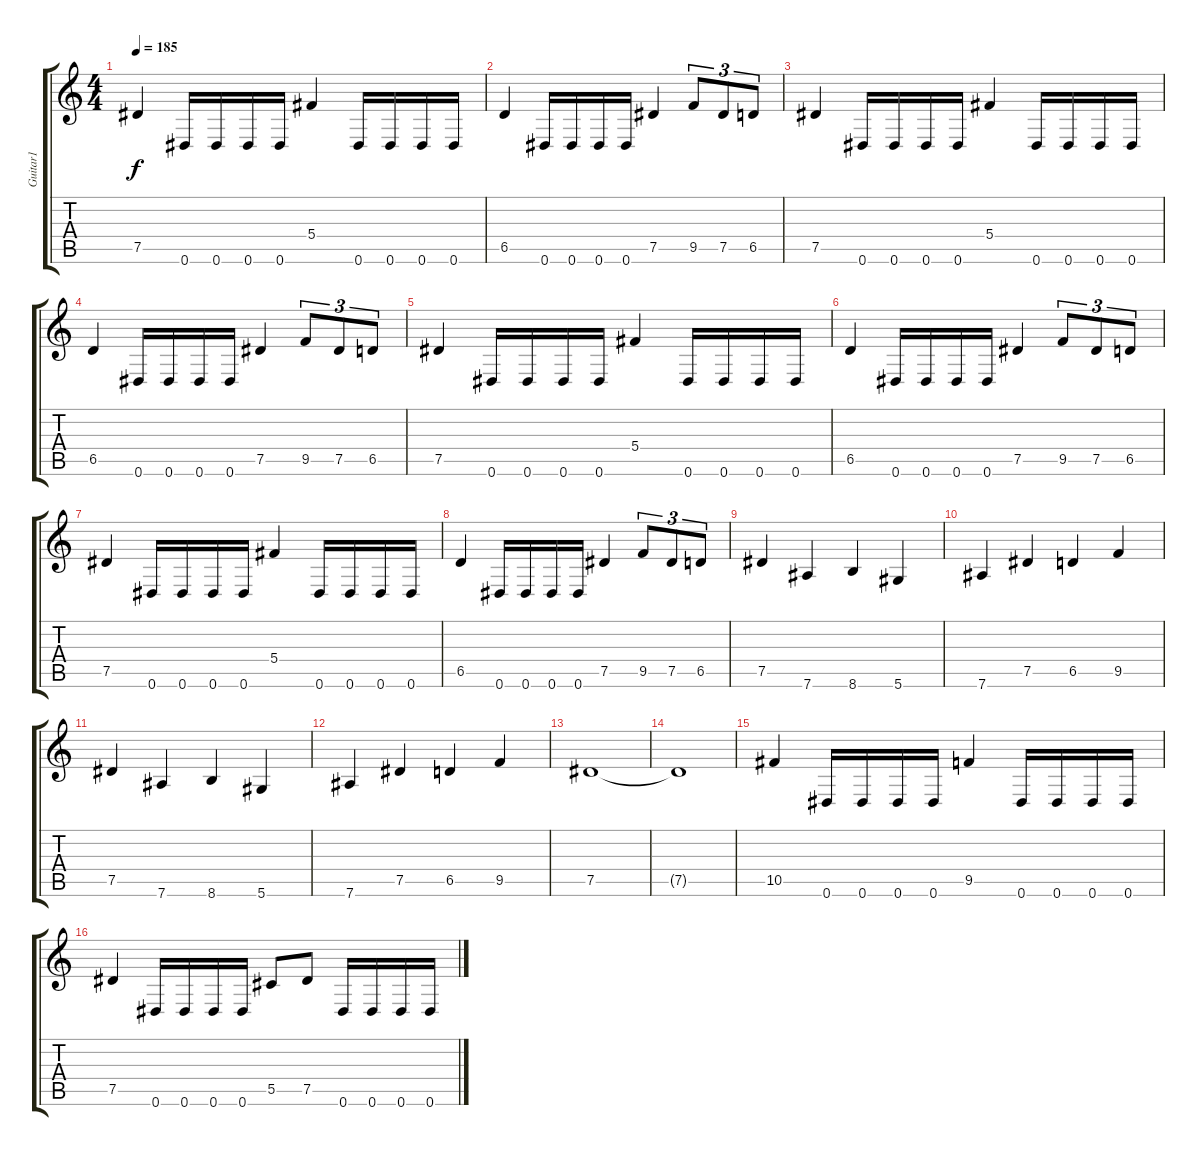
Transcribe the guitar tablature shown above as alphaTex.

\track ("Guitar1" "Guitar1") {instrument distortionguitar}
\staff {score tabs}
\tuning (Eb4 Bb3 Gb3 Db3 Ab2 Eb2) {hide}
\ts (4 4)
\tempo 185
\clef g2
\ks c
7.5.4{dy f instrument distortionguitar} 0.6.16 0.6.16 0.6.16 0.6.16 5.4.4 0.6.16 0.6.16 0.6.16 0.6.16 |
6.5.4 0.6.16 0.6.16 0.6.16 0.6.16 7.5.4 9.5.8{tu (3 2)} 7.5.8{tu (3 2)} 6.5.8{tu (3 2)} |
7.5.4 0.6.16 0.6.16 0.6.16 0.6.16 5.4.4 0.6.16 0.6.16 0.6.16 0.6.16 |
6.5.4 0.6.16 0.6.16 0.6.16 0.6.16 7.5.4 9.5.8{tu (3 2)} 7.5.8{tu (3 2)} 6.5.8{tu (3 2)} |
7.5.4 0.6.16 0.6.16 0.6.16 0.6.16 5.4.4 0.6.16 0.6.16 0.6.16 0.6.16 |
6.5.4 0.6.16 0.6.16 0.6.16 0.6.16 7.5.4 9.5.8{tu (3 2)} 7.5.8{tu (3 2)} 6.5.8{tu (3 2)} |
7.5.4 0.6.16 0.6.16 0.6.16 0.6.16 5.4.4 0.6.16 0.6.16 0.6.16 0.6.16 |
6.5.4 0.6.16 0.6.16 0.6.16 0.6.16 7.5.4 9.5.8{tu (3 2)} 7.5.8{tu (3 2)} 6.5.8{tu (3 2)} |
7.5.4 7.6.4 8.6.4 5.6.4 |
7.6.4 7.5.4 6.5.4 9.5.4 |
7.5.4 7.6.4 8.6.4 5.6.4 |
7.6.4 7.5.4 6.5.4 9.5.4 |
7.5.1 |
7.5{t}.1 |
10.5.4 0.6.16 0.6.16 0.6.16 0.6.16 9.5.4 0.6.16 0.6.16 0.6.16 0.6.16 |
7.5.4 0.6.16 0.6.16 0.6.16 0.6.16 5.5.8 7.5.8 0.6.16 0.6.16 0.6.16 0.6.16
